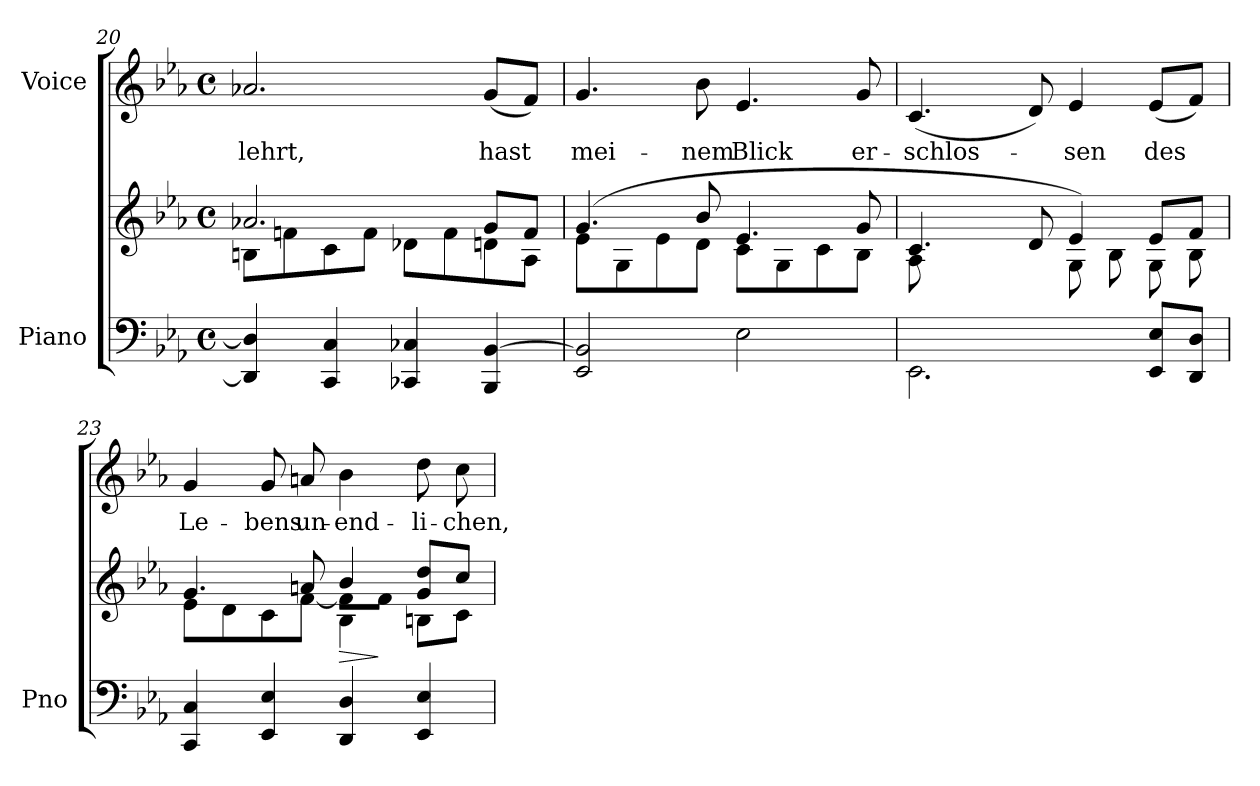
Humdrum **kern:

**kern	**kern	**dynam	**kern	**text
*part2	*part2	*part2	*part1	*part1
*staff3	*staff2	*staff2/3	*staff1	*staff1
*I"Piano	*	*	*I"Voice	*
*I'Pno	*	*	*	*
*clefF4	*clefG2	*	*clefG2	*
*k[b-e-a-]	*k[b-e-a-]	*	*k[b-e-a-]	*
*M4/4	*M4/4	*	*M4/4	*
*met(c)	*met(c)	*	*met(c)	*
=20	=20	=20	=20	=20
*	*^	*	*	*
4DD/] 4D/]	2.a-X/	8Bn\L	.	2.a-X/	-lehrt,
.	.	8fn\	.	.	.
4CC/ 4C/	.	8c\	.	.	.
.	.	8f\J	.	.	.
4CC-X/ 4C-X/	.	8d-X\L	.	.	.
.	.	8f\	.	.	.
4BBB-/ [4BB-/	8g/L	8dn\	.	(8g/L	hast
.	8f/J	8A-\J	.	8f/J)	.
=21	=21	=21	=21	=21	=21
2EE-/ 2BB-/]	(4.g/	8e-\L	.	4.g/	mei-
.	.	8G\	.	.	.
.	.	8e-\	.	.	.
.	8b-/	8d\J	.	8b-\	-nem
2E-\	4.e-/	8c\L	.	4.e-/	Blick
.	.	8G\	.	.	.
.	.	8c\	.	.	.
.	8g/	8B-\J	.	8g/	er-
=22	=22	=22	=22	=22	=22
*^	*	*	*	*	*
8ryy	2.EE-\	4.c/	8A-\L	.	(4.c/	-schlos-
8E-/	.	.	4.ryy	.	.	.
8A-/	.	.	.	.	.	.
8F/J	.	8d/	.	.	8d/)	.
2ryy	.	4e-/)	8G\L	.	4e-/	-sen
.	.	.	8B-\	.	.	.
.	8EE-/ 8E-/L	8e-/L	8G\	.	(8e-/L	des
.	8DD/ 8D/J	8f/J	8B-\J	.	8f/J)	.
*v	*v	*	*	*	*	*
=23	=23	=23	=23	=23	=23
*	*	*^	*	*	*
4CC/ 4C/	4.g/	8e-\L	2ryy	.	4g/	Le-
.	.	8d\	.	.	.	.
4EE-/ 4E-/	.	8c\	.	.	8g/	-bens
.	8an/	[8f\J	.	.	8an/	un-
!	!	!	!	!LO:HP:b	!	!
4DD/ 4D/	4b-/	8f\L]	4B-\	>	4b-\	-end-
.	.	8f\J	.	]	.	.
4EE-/ 4E-/	8g/ 8dd/L	8Bn\L	4ryy	.	8dd\	-li-
.	8cc/J	8c\J	.	.	8cc\	-chen,
*	*v	*v	*v	*	*	*
=	=	=	=	=
*-	*-	*-	*-	*-
